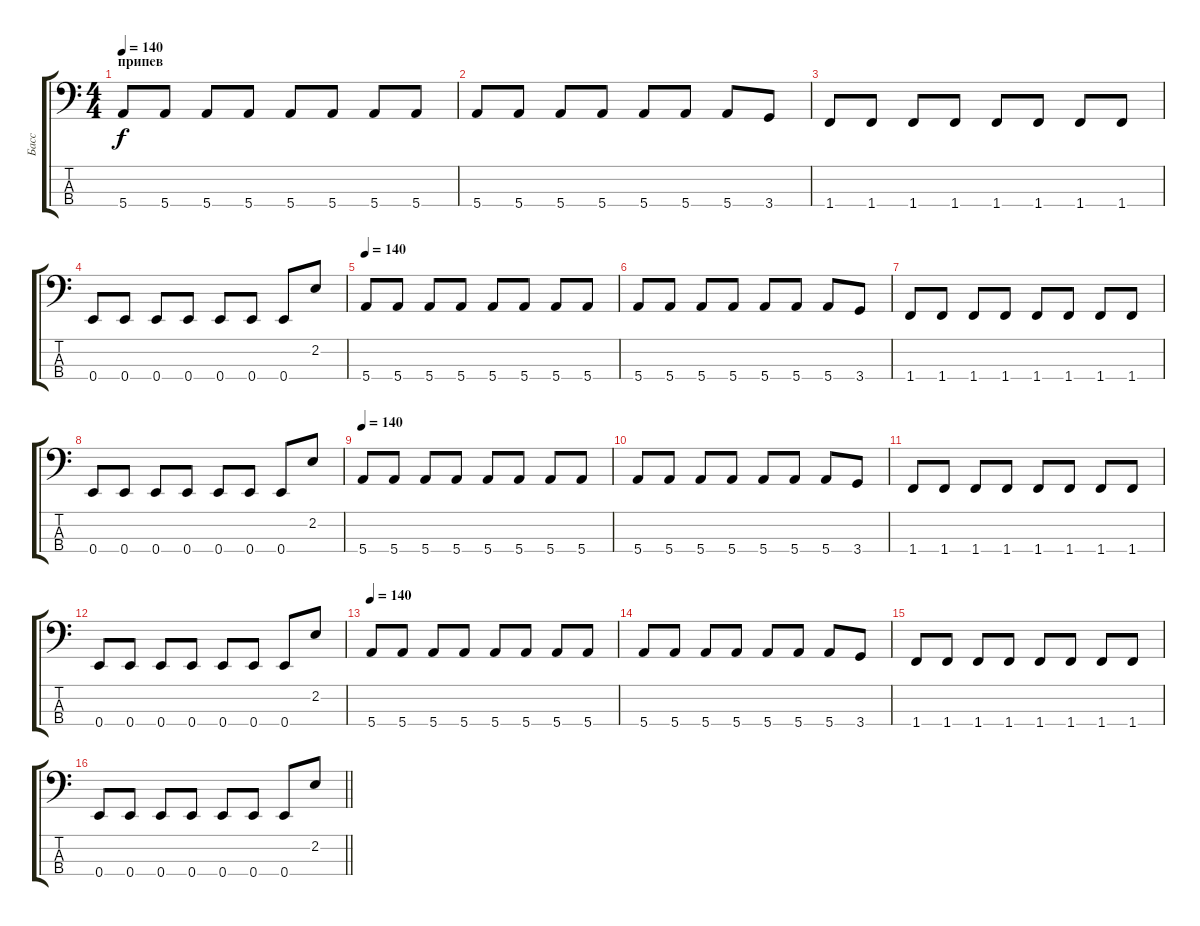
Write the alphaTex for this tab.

\track ("Басс" "Басс") {instrument electricbassfinger}
\staff {score tabs}
\tuning (G2 D2 A1 E1) {hide}
\ts (4 4)
\section ("" "припев")
\tempo 140
\clef f4
\ks c
5.4.8{dy f} 5.4.8 5.4.8 5.4.8 5.4.8 5.4.8 5.4.8 5.4.8 |
5.4.8 5.4.8 5.4.8 5.4.8 5.4.8 5.4.8 5.4.8 3.4.8 |
1.4.8 1.4.8 1.4.8 1.4.8 1.4.8 1.4.8 1.4.8 1.4.8 |
0.4.8 0.4.8 0.4.8 0.4.8 0.4.8 0.4.8 0.4.8 2.2.8 |
\tempo 140
5.4.8 5.4.8 5.4.8 5.4.8 5.4.8 5.4.8 5.4.8 5.4.8 |
5.4.8 5.4.8 5.4.8 5.4.8 5.4.8 5.4.8 5.4.8 3.4.8 |
1.4.8 1.4.8 1.4.8 1.4.8 1.4.8 1.4.8 1.4.8 1.4.8 |
0.4.8 0.4.8 0.4.8 0.4.8 0.4.8 0.4.8 0.4.8 2.2.8 |
\tempo 140
5.4.8 5.4.8 5.4.8 5.4.8 5.4.8 5.4.8 5.4.8 5.4.8 |
5.4.8 5.4.8 5.4.8 5.4.8 5.4.8 5.4.8 5.4.8 3.4.8 |
1.4.8 1.4.8 1.4.8 1.4.8 1.4.8 1.4.8 1.4.8 1.4.8 |
0.4.8 0.4.8 0.4.8 0.4.8 0.4.8 0.4.8 0.4.8 2.2.8 |
\tempo 140
5.4.8 5.4.8 5.4.8 5.4.8 5.4.8 5.4.8 5.4.8 5.4.8 |
5.4.8 5.4.8 5.4.8 5.4.8 5.4.8 5.4.8 5.4.8 3.4.8 |
1.4.8 1.4.8 1.4.8 1.4.8 1.4.8 1.4.8 1.4.8 1.4.8 |
\barLineRight lightlight
0.4.8 0.4.8 0.4.8 0.4.8 0.4.8 0.4.8 0.4.8 2.2.8
